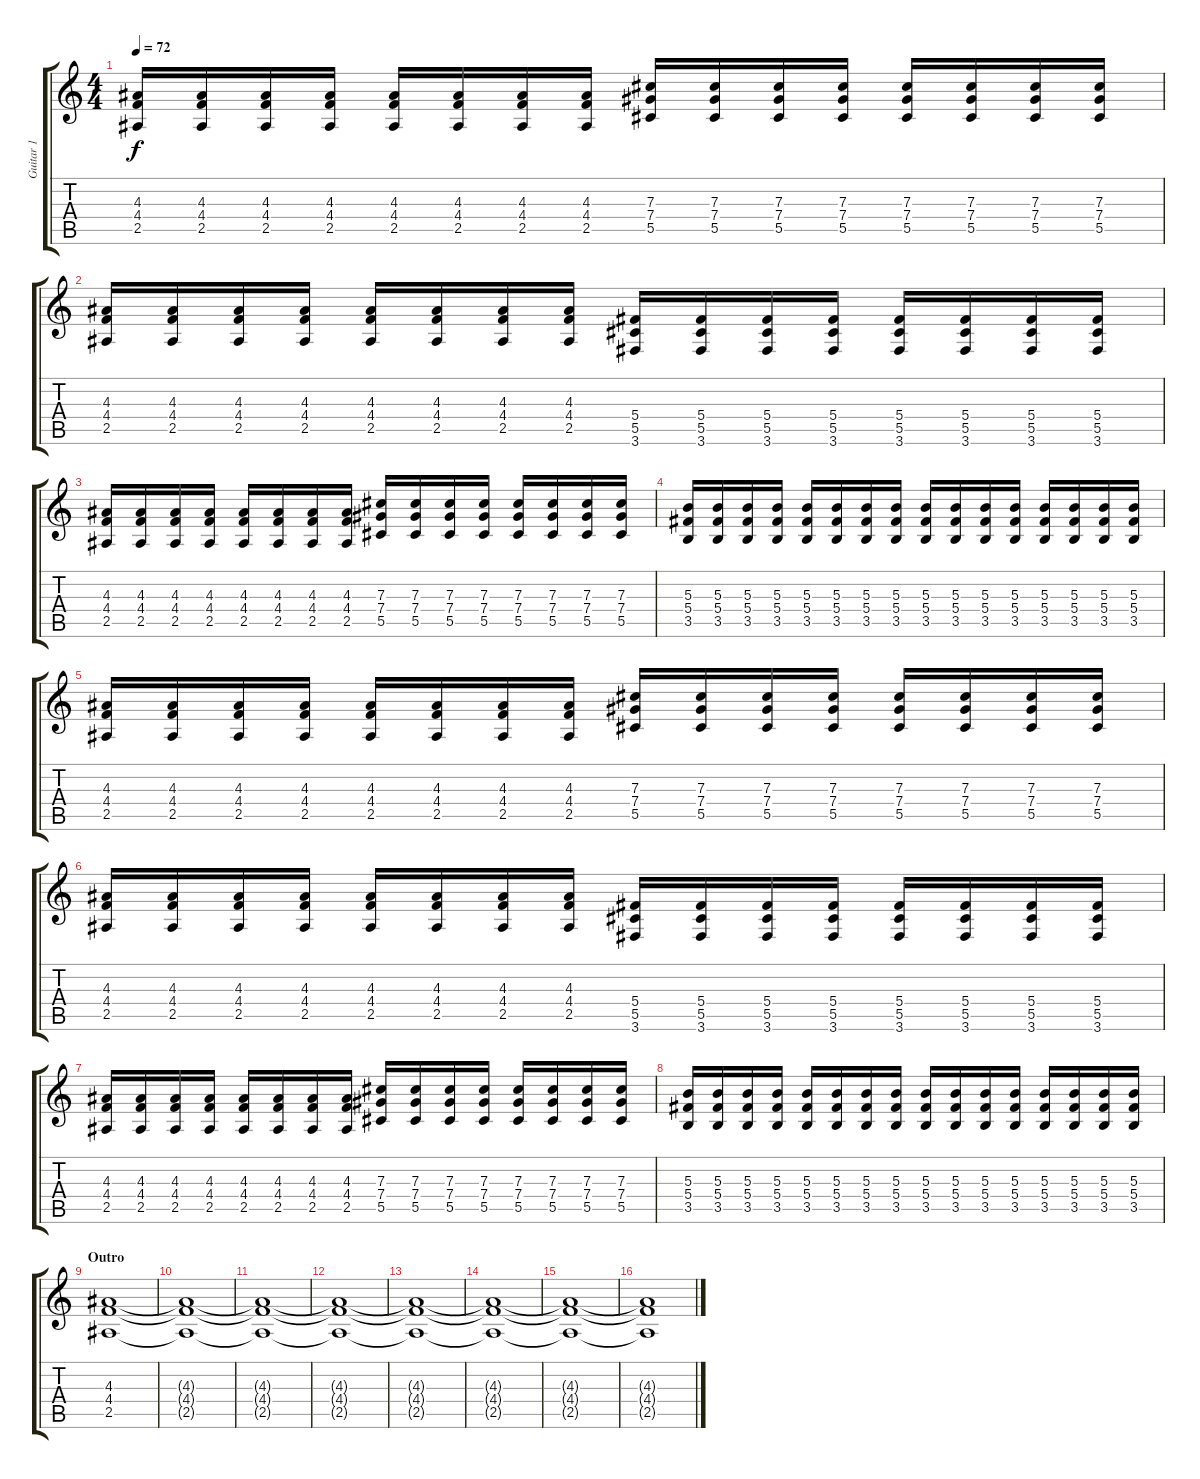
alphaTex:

\track ("Guitar 1" "Guitar 1") {instrument distortionguitar}
\staff {score tabs}
\tuning (Eb4 Bb3 Gb3 Db3 Ab2 Eb2) {hide}
\ts (4 4)
\tempo 72
\clef g2
\ks c
(4.3 4.4 2.5).16{dy f} (4.3 4.4 2.5).16 (4.3 4.4 2.5).16 (4.3 4.4 2.5).16 (4.3 4.4 2.5).16 (4.3 4.4 2.5).16 (4.3 4.4 2.5).16 (4.3 4.4 2.5).16 (7.3 7.4 5.5).16 (7.3 7.4 5.5).16 (7.3 7.4 5.5).16 (7.3 7.4 5.5).16 (7.3 7.4 5.5).16 (7.3 7.4 5.5).16 (7.3 7.4 5.5).16 (7.3 7.4 5.5).16 |
(4.3 4.4 2.5).16 (4.3 4.4 2.5).16 (4.3 4.4 2.5).16 (4.3 4.4 2.5).16 (4.3 4.4 2.5).16 (4.3 4.4 2.5).16 (4.3 4.4 2.5).16 (4.3 4.4 2.5).16 (5.4 5.5 3.6).16 (5.4 5.5 3.6).16 (5.4 5.5 3.6).16 (5.4 5.5 3.6).16 (5.4 5.5 3.6).16 (5.4 5.5 3.6).16 (5.4 5.5 3.6).16 (5.4 5.5 3.6).16 |
(4.3 4.4 2.5).16 (4.3 4.4 2.5).16 (4.3 4.4 2.5).16 (4.3 4.4 2.5).16 (4.3 4.4 2.5).16 (4.3 4.4 2.5).16 (4.3 4.4 2.5).16 (4.3 4.4 2.5).16 (7.3 7.4 5.5).16 (7.3 7.4 5.5).16 (7.3 7.4 5.5).16 (7.3 7.4 5.5).16 (7.3 7.4 5.5).16 (7.3 7.4 5.5).16 (7.3 7.4 5.5).16 (7.3 7.4 5.5).16 |
(5.3 5.4 3.5).16 (5.3 5.4 3.5).16 (5.3 5.4 3.5).16 (5.3 5.4 3.5).16 (5.3 5.4 3.5).16 (5.3 5.4 3.5).16 (5.3 5.4 3.5).16 (5.3 5.4 3.5).16 (5.3 5.4 3.5).16 (5.3 5.4 3.5).16 (5.3 5.4 3.5).16 (5.3 5.4 3.5).16 (5.3 5.4 3.5).16 (5.3 5.4 3.5).16 (5.3 5.4 3.5).16 (5.3 5.4 3.5).16 |
(4.3 4.4 2.5).16 (4.3 4.4 2.5).16 (4.3 4.4 2.5).16 (4.3 4.4 2.5).16 (4.3 4.4 2.5).16 (4.3 4.4 2.5).16 (4.3 4.4 2.5).16 (4.3 4.4 2.5).16 (7.3 7.4 5.5).16 (7.3 7.4 5.5).16 (7.3 7.4 5.5).16 (7.3 7.4 5.5).16 (7.3 7.4 5.5).16 (7.3 7.4 5.5).16 (7.3 7.4 5.5).16 (7.3 7.4 5.5).16 |
(4.3 4.4 2.5).16 (4.3 4.4 2.5).16 (4.3 4.4 2.5).16 (4.3 4.4 2.5).16 (4.3 4.4 2.5).16 (4.3 4.4 2.5).16 (4.3 4.4 2.5).16 (4.3 4.4 2.5).16 (5.4 5.5 3.6).16 (5.4 5.5 3.6).16 (5.4 5.5 3.6).16 (5.4 5.5 3.6).16 (5.4 5.5 3.6).16 (5.4 5.5 3.6).16 (5.4 5.5 3.6).16 (5.4 5.5 3.6).16 |
(4.3 4.4 2.5).16 (4.3 4.4 2.5).16 (4.3 4.4 2.5).16 (4.3 4.4 2.5).16 (4.3 4.4 2.5).16 (4.3 4.4 2.5).16 (4.3 4.4 2.5).16 (4.3 4.4 2.5).16 (7.3 7.4 5.5).16 (7.3 7.4 5.5).16 (7.3 7.4 5.5).16 (7.3 7.4 5.5).16 (7.3 7.4 5.5).16 (7.3 7.4 5.5).16 (7.3 7.4 5.5).16 (7.3 7.4 5.5).16 |
(5.3 5.4 3.5).16 (5.3 5.4 3.5).16 (5.3 5.4 3.5).16 (5.3 5.4 3.5).16 (5.3 5.4 3.5).16 (5.3 5.4 3.5).16 (5.3 5.4 3.5).16 (5.3 5.4 3.5).16 (5.3 5.4 3.5).16 (5.3 5.4 3.5).16 (5.3 5.4 3.5).16 (5.3 5.4 3.5).16 (5.3 5.4 3.5).16 (5.3 5.4 3.5).16 (5.3 5.4 3.5).16 (5.3 5.4 3.5).16 |
\section ("" "Outro")
(4.3 4.4 2.5).1{volume 9} |
(4.3{t} 4.4{t} 2.5{t}).1 |
(4.3{t} 4.4{t} 2.5{t}).1 |
(4.3{t} 4.4{t} 2.5{t}).1 |
(4.3{t} 4.4{t} 2.5{t}).1 |
(4.3{t} 4.4{t} 2.5{t}).1 |
(4.3{t} 4.4{t} 2.5{t}).1 |
(4.3{t} 4.4{t} 2.5{t}).1
